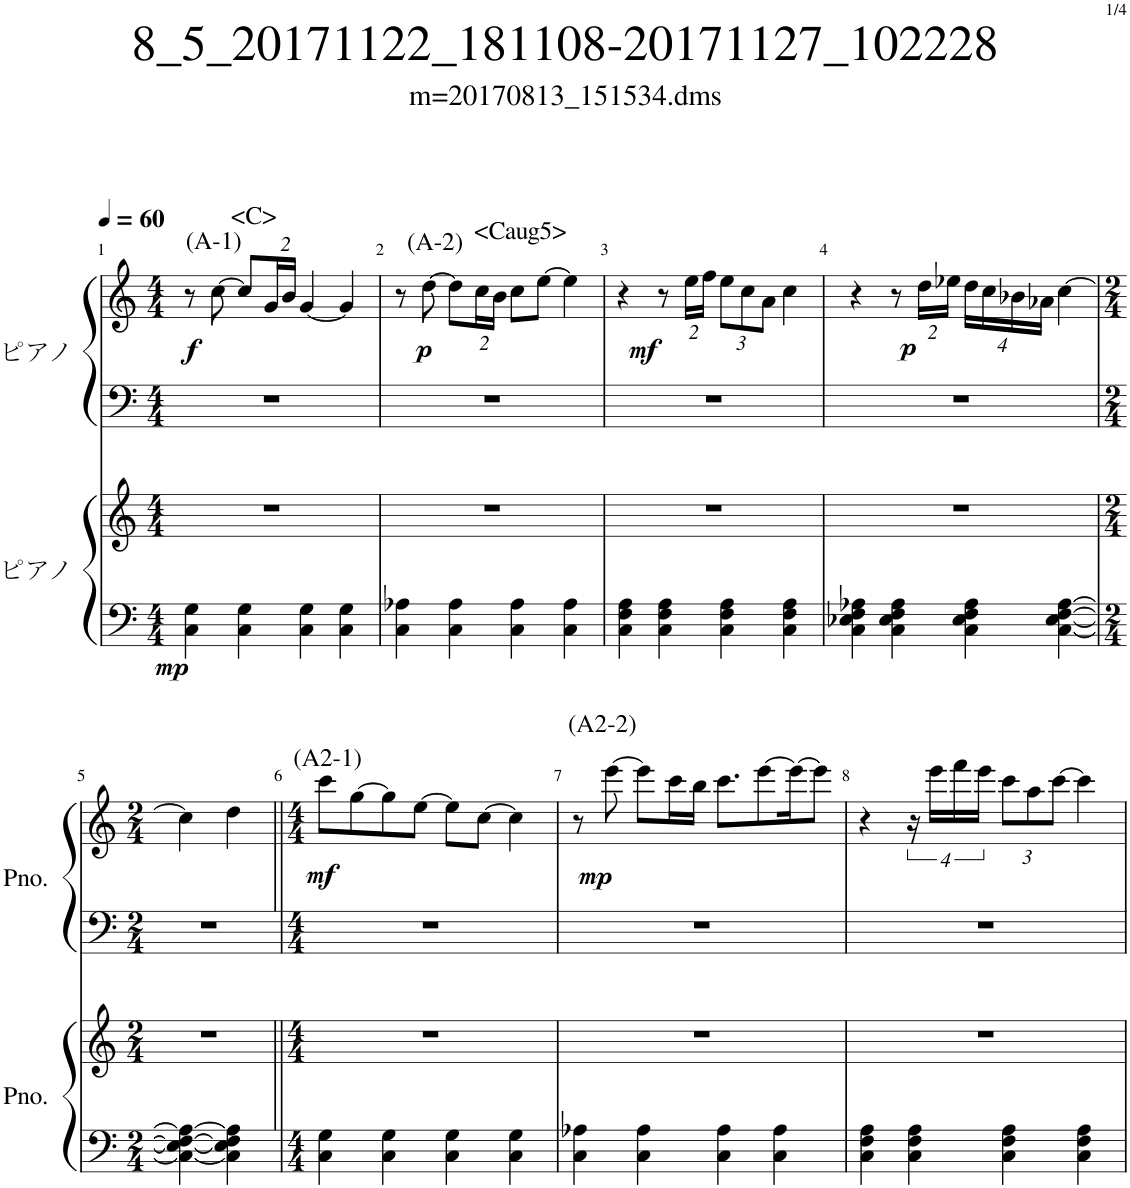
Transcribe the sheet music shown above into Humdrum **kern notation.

**kern	**kern	**dynam	**kern	**kern	**dynam
*part2	*part2	*part2	*part1	*part1	*part1
*staff4	*staff3	*staff3/4	*staff2	*staff1	*staff1/2
*I"ピアノ	*	*	*I"ピアノ	*	*
*clefF4	*clefG2	*	*clefF4	*clefG2	*
*k[]	*k[]	*	*k[]	*k[]	*
*M4/4	*M4/4	*	*M4/4	*M4/4	*
*MM60	*MM60	*	*MM60	*MM60	*
=1	=1	=1	=1	=1	=1
!	!	!	!	!LO:TX:a:t=(A-1)	!
!	!	!	!	!LO:TX:a:t=<C>	!
!	!	!LO:DY:b=2	!	!	!LO:DY:b
4C\ 4G\	1r	mp	1r	8r	f
.	.	.	.	[8cc\	.
4C\ 4G\	.	.	.	8cc/L]	.
.	.	.	.	16g/L	.
.	.	.	.	16b/JJ	.
4C\ 4G\	.	.	.	[4g/	.
4C\ 4G\	.	.	.	4g/]	.
=2	=2	=2	=2	=2	=2
!	!	!	!	!LO:TX:a:t=<Caug5>	!
!	!	!	!	!LO:TX:a:t=(A-2)	!
4C\ 4A-X\	1r	.	1r	8r	.
!	!	!	!	!	!LO:DY:b
.	.	.	.	[8dd\	p
4C\ 4A-\	.	.	.	8dd\L]	.
.	.	.	.	16cc\L	.
.	.	.	.	16b\JJ	.
4C\ 4A-\	.	.	.	8cc\L	.
.	.	.	.	[8ee\J	.
4C\ 4A-\	.	.	.	4ee\]	.
=3	=3	=3	=3	=3	=3
!	!	!	!	!	!LO:DY:b
4C\ 4F\ 4A\	1r	.	1r	4r	mf
4C\ 4F\ 4A\	.	.	.	8r	.
.	.	.	.	16ee\LL	.
.	.	.	.	16ff\JJ	.
*	*	*	*	*Xbrackettup	*
4C\ 4F\ 4A\	.	.	.	12ee\L	.
.	.	.	.	12cc\	.
.	.	.	.	12a\J	.
4C\ 4F\ 4A\	.	.	.	4cc\	.
=4	=4	=4	=4	=4	=4
4C\ 4E-X\ 4F\ 4A-X\	1r	.	1r	4r	.
4C\ 4E-\ 4F\ 4A-\	.	.	.	8r	.
!	!	!	!	!	!LO:DY:b
.	.	.	.	16dd\LL	p
.	.	.	.	16ee-X\JJ	.
4C\ 4E-\ 4F\ 4A-\	.	.	.	16dd\LL	.
.	.	.	.	16cc\	.
.	.	.	.	16b-X\	.
.	.	.	.	16a-X\JJ	.
[4C\ [4E-\ [4F\ [4A-\	.	.	.	[4cc\	.
!!LO:LB:g=z
=5	=5	=5	=5	=5	=5
*M2/4	*M2/4	*	*M2/4	*M2/4	*
4C\_ 4E-\_ 4F\_ 4A-\_	2r	.	2r	4cc\]	.
4C\] 4E-\] 4F\] 4A-\]	.	.	.	4dd\	.
=6||	=6||	=6||	=6||	=6||	=6||
*M4/4	*M4/4	*	*M4/4	*M4/4	*
!	!	!	!	!LO:TX:a:t=(A2-1)	!
!	!	!	!	!	!LO:DY:b
4C\ 4G\	1r	.	1r	8ccc\L	mf
.	.	.	.	[8gg\	.
4C\ 4G\	.	.	.	8gg\]	.
.	.	.	.	[8ee\J	.
4C\ 4G\	.	.	.	8ee\L]	.
.	.	.	.	[8cc\J	.
4C\ 4G\	.	.	.	4cc\]	.
=7	=7	=7	=7	=7	=7
!	!	!	!	!LO:TX:a:t=(A2-2)	!
!	!	!	!	!	!LO:DY:b
4C\ 4A-X\	1r	.	1r	8r	mp
.	.	.	.	[8eee\	.
4C\ 4A-\	.	.	.	8eee\L]	.
.	.	.	.	16ccc\L	.
.	.	.	.	16bb\JJ	.
4C\ 4A-\	.	.	.	8.ccc\L	.
.	.	.	.	[8eee\	.
4C\ 4A-\	.	.	.	.	.
.	.	.	.	16eee\K_	.
.	.	.	.	8eee\J]	.
=8	=8	=8	=8	=8	=8
4C\ 4F\ 4A\	1r	.	1r	4r	.
4C\ 4F\ 4A\	.	.	.	16r	.
.	.	.	.	16eee\LL	.
.	.	.	.	16fff\	.
.	.	.	.	16eee\JJ	.
4C\ 4F\ 4A\	.	.	.	12ccc\L	.
.	.	.	.	12aa\	.
.	.	.	.	[12ccc\J	.
4C\ 4F\ 4A\	.	.	.	4ccc\]	.
=	=	=	=	=	=
*-	*-	*-	*-	*-	*-
